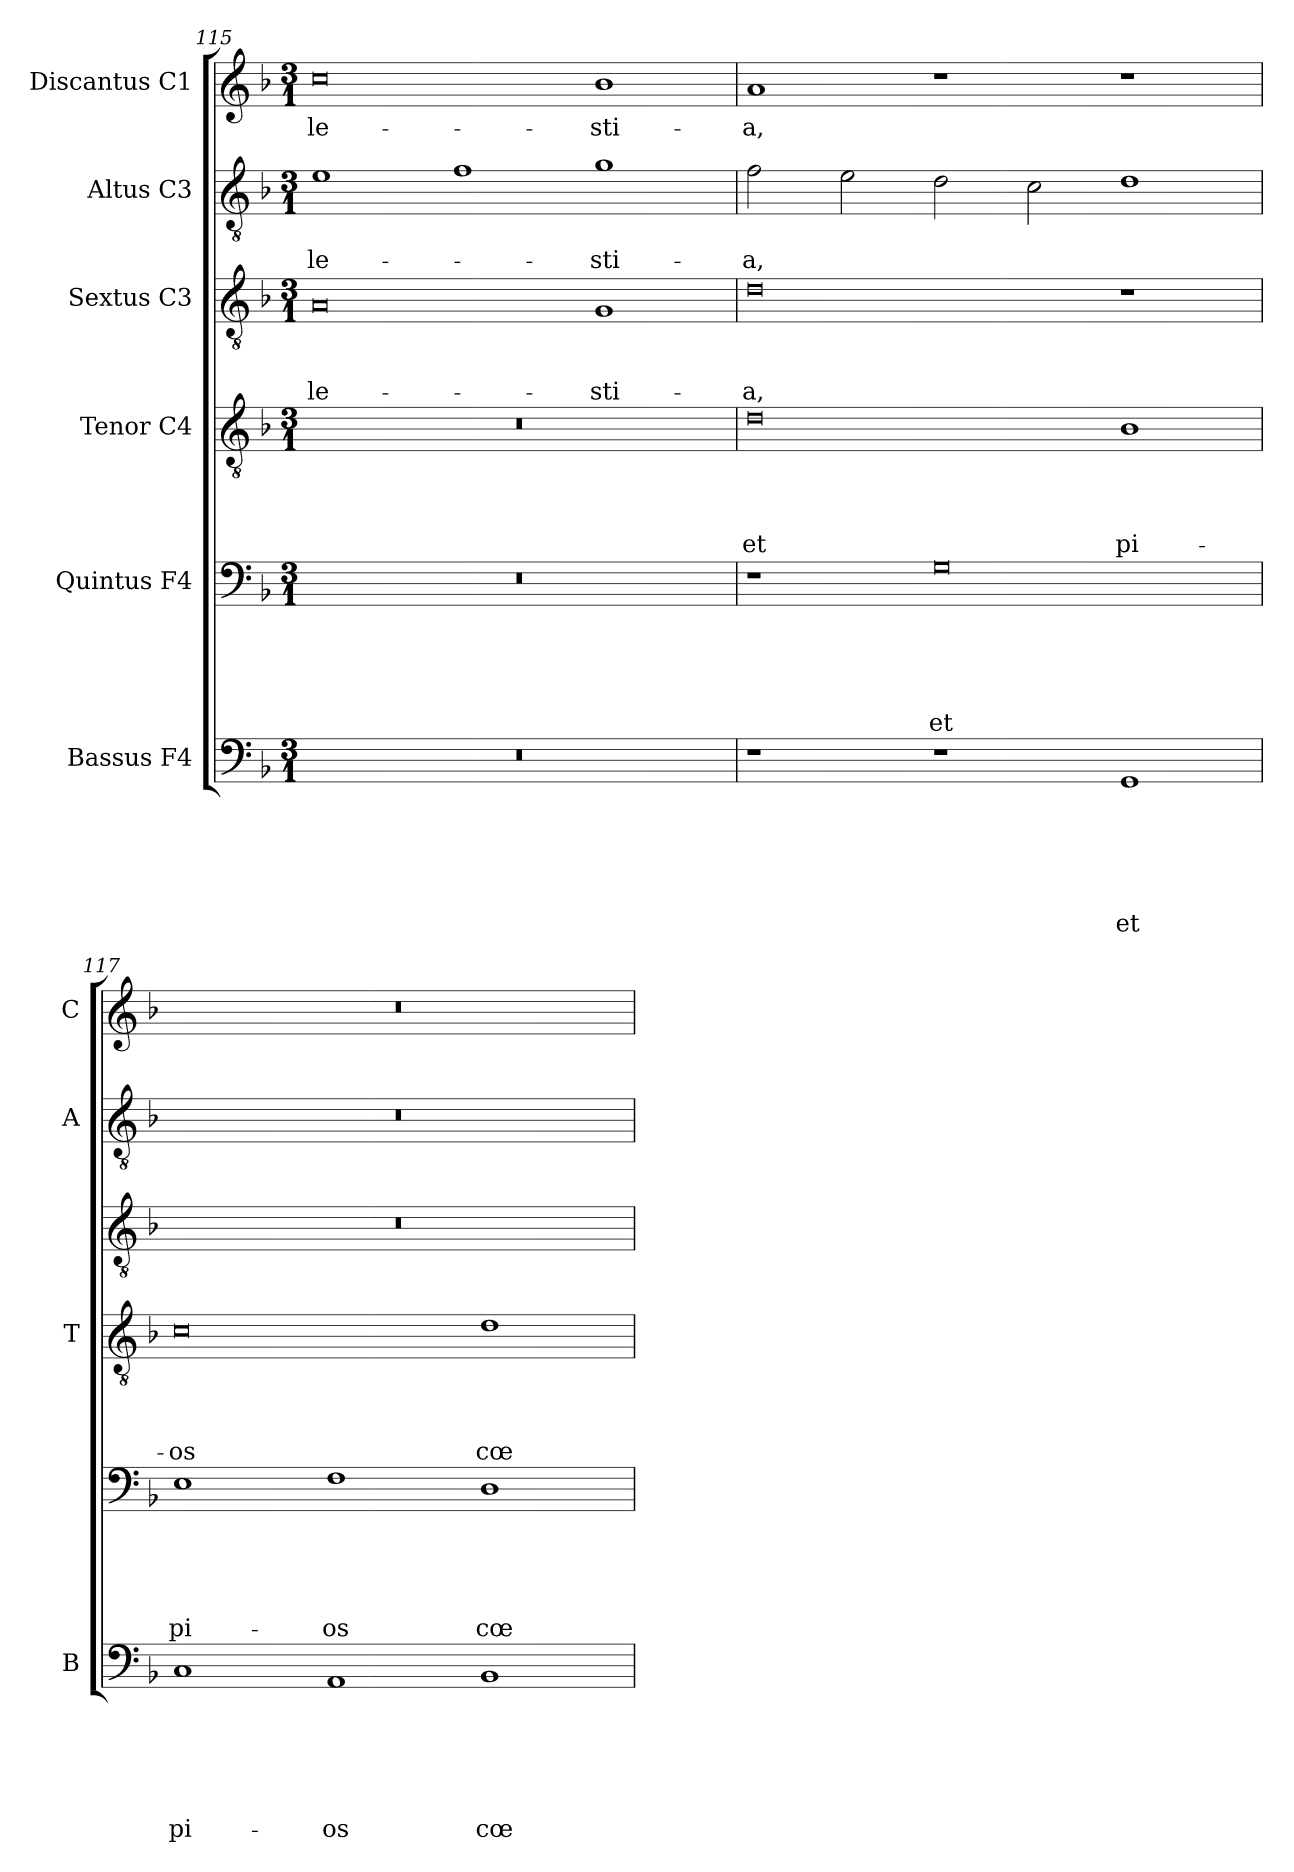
**kern	**text	**text	**text	**text	**text	**text	**kern	**text	**text	**text	**text	**text	**kern	**text	**text	**text	**text	**kern	**text	**text	**text	**kern	**text	**text	**kern	**text
*part6	*part6	*part6	*part6	*part6	*part6	*part6	*part5	*part5	*part5	*part5	*part5	*part5	*part4	*part4	*part4	*part4	*part4	*part3	*part3	*part3	*part3	*part2	*part2	*part2	*part1	*part1
*staff6	*staff6	*staff6	*staff6	*staff6	*staff6	*staff6	*staff5	*staff5	*staff5	*staff5	*staff5	*staff5	*staff4	*staff4	*staff4	*staff4	*staff4	*staff3	*staff3	*staff3	*staff3	*staff2	*staff2	*staff2	*staff1	*staff1
*I"Bassus F4	*	*	*	*	*	*	*I"Quintus F4	*	*	*	*	*	*I"Tenor C4	*	*	*	*	*I"Sextus C3	*	*	*	*I"Altus C3	*	*	*I"Discantus C1	*
*I'B	*	*	*	*	*	*	*	*	*	*	*	*	*I'T	*	*	*	*	*	*	*	*	*I'A	*	*	*I'C	*
!!LO:LB:g=z
*clefF4	*	*	*	*	*	*	*clefF4	*	*	*	*	*	*clefGv2	*	*	*	*	*clefGv2	*	*	*	*clefGv2	*	*	*clefG2	*
*k[b-]	*	*	*	*	*	*	*k[b-]	*	*	*	*	*	*k[b-]	*	*	*	*	*k[b-]	*	*	*	*k[b-]	*	*	*k[b-]	*
*F:	*	*	*	*	*	*	*F:	*	*	*	*	*	*F:	*	*	*	*	*F:	*	*	*	*F:	*	*	*F:	*
*M3/1	*	*	*	*	*	*	*M3/1	*	*	*	*	*	*M3/1	*	*	*	*	*M3/1	*	*	*	*M3/1	*	*	*M3/1	*
=115	=115	=115	=115	=115	=115	=115	=115	=115	=115	=115	=115	=115	=115	=115	=115	=115	=115	=115	=115	=115	=115	=115	=115	=115	=115	=115
!	!	!	!	!	!	!	!	!	!	!	!	!	!	!	!	!	!	!	!	!	!LO:LY:b	!	!	!LO:LY:b	!	!LO:LY:b
0.r	.	.	.	.	.	.	0.r	.	.	.	.	.	0.r	.	.	.	.	0A	.	.	-le-	1e	.	-le-	0cc	-le-
.	.	.	.	.	.	.	.	.	.	.	.	.	.	.	.	.	.	.	.	.	.	1f	.	.	.	.
!	!	!	!	!	!	!	!	!	!	!	!	!	!	!	!	!	!	!	!	!	!LO:LY:b	!	!	!LO:LY:b	!	!LO:LY:b
.	.	.	.	.	.	.	.	.	.	.	.	.	.	.	.	.	.	1G	.	.	-sti-	1g	.	-sti-	1b-	-sti-
=116	=116	=116	=116	=116	=116	=116	=116	=116	=116	=116	=116	=116	=116	=116	=116	=116	=116	=116	=116	=116	=116	=116	=116	=116	=116	=116
!	!	!	!	!	!	!	!	!	!	!	!	!	!	!	!	!	!LO:LY:b	!	!	!	!LO:LY:b	!	!	!LO:LY:b	!	!LO:LY:b
1r	.	.	.	.	.	.	1r	.	.	.	.	.	0d	.	.	.	et	0d	.	.	-a,	2f\	.	-a,	1a	-a,
.	.	.	.	.	.	.	.	.	.	.	.	.	.	.	.	.	.	.	.	.	.	2e\	.	.	.	.
!	!	!	!	!	!	!	!	!	!	!	!	!LO:LY:b	!	!	!	!	!	!	!	!	!	!	!	!	!	!
1r	.	.	.	.	.	.	0G	.	.	.	.	et	.	.	.	.	.	.	.	.	.	2d\	.	.	1r	.
.	.	.	.	.	.	.	.	.	.	.	.	.	.	.	.	.	.	.	.	.	.	2c\	.	.	.	.
!	!	!	!	!	!	!LO:LY:b	!	!	!	!	!	!	!	!	!	!	!LO:LY:b	!	!	!	!	!	!	!	!	!
1GG	.	.	.	.	.	et	.	.	.	.	.	.	1B-	.	.	.	pi-	1r	.	.	.	1d	.	.	1r	.
=117	=117	=117	=117	=117	=117	=117	=117	=117	=117	=117	=117	=117	=117	=117	=117	=117	=117	=117	=117	=117	=117	=117	=117	=117	=117	=117
!	!	!	!	!	!	!LO:LY:b	!	!	!	!	!	!LO:LY:b	!	!	!	!	!LO:LY:b	!	!	!	!	!	!	!	!	!
1C	.	.	.	.	.	pi-	1E	.	.	.	.	pi-	0c	.	.	.	-os	0.r	.	.	.	0.r	.	.	0.r	.
!	!	!	!	!	!	!LO:LY:b	!	!	!	!	!	!LO:LY:b	!	!	!	!	!	!	!	!	!	!	!	!	!	!
1AA	.	.	.	.	.	-os	1F	.	.	.	.	-os	.	.	.	.	.	.	.	.	.	.	.	.	.	.
!	!	!	!	!	!	!LO:LY:b	!	!	!	!	!	!LO:LY:b	!	!	!	!	!LO:LY:b	!	!	!	!	!	!	!	!	!
1BB-	.	.	.	.	.	cœ-	1D	.	.	.	.	cœ-	1d	.	.	.	cœ-	.	.	.	.	.	.	.	.	.
=	=	=	=	=	=	=	=	=	=	=	=	=	=	=	=	=	=	=	=	=	=	=	=	=	=	=
*-	*-	*-	*-	*-	*-	*-	*-	*-	*-	*-	*-	*-	*-	*-	*-	*-	*-	*-	*-	*-	*-	*-	*-	*-	*-	*-
